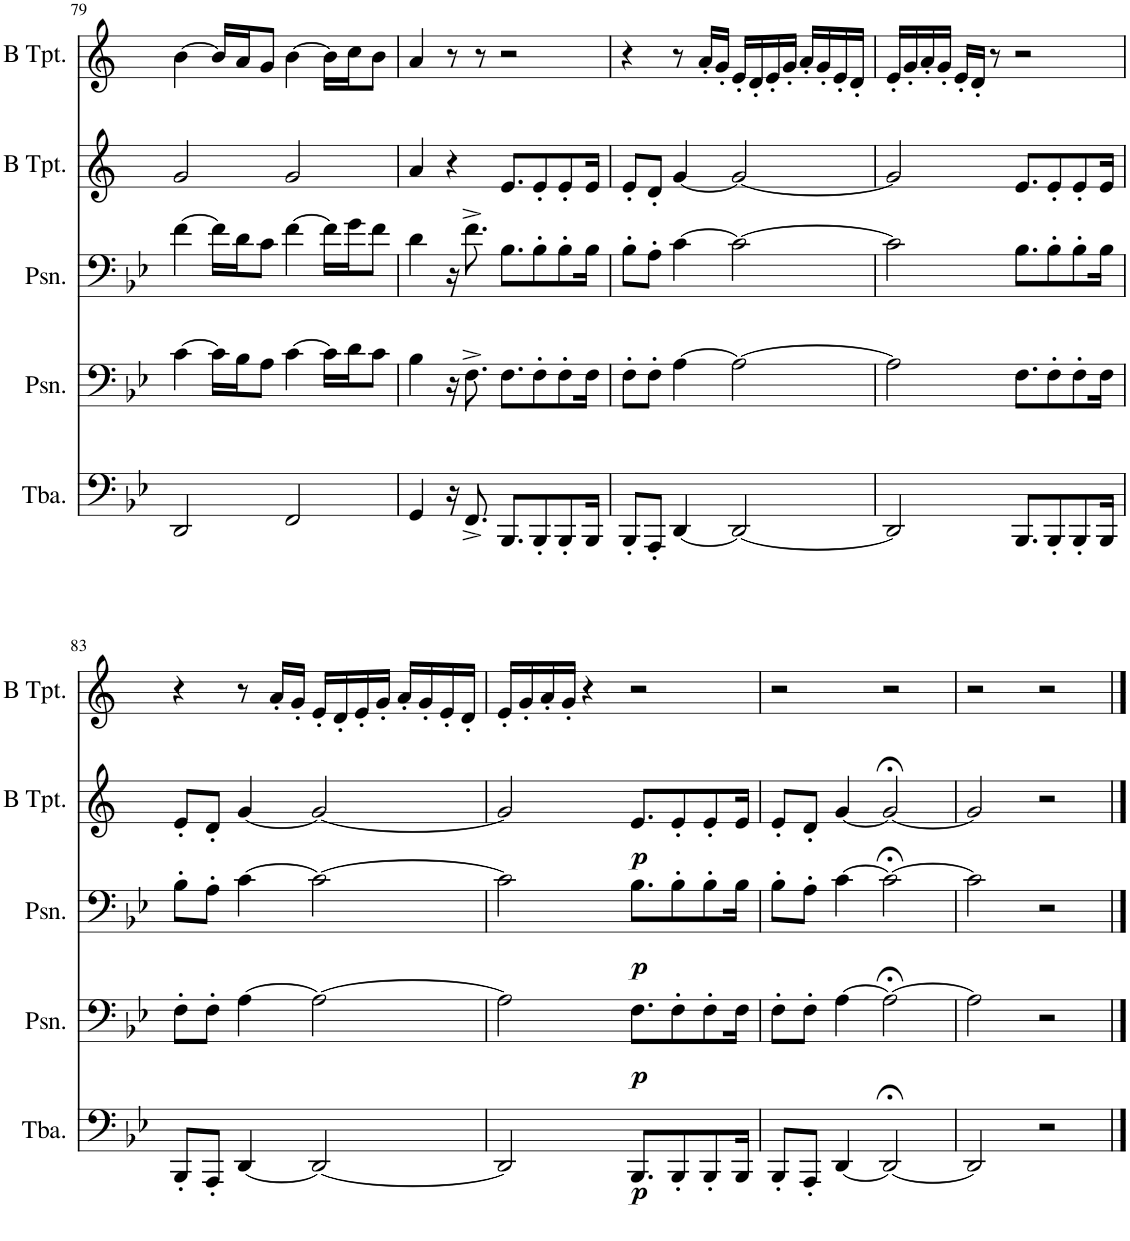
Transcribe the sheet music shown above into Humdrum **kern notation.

**kern	**dynam	**kern	**dynam	**kern	**dynam	**kern	**dynam	**kern
*part5	*part5	*part4	*part4	*part3	*part3	*part2	*part2	*part1
*staff5	*staff5	*staff4	*staff4	*staff3	*staff3	*staff2	*staff2	*staff1
*I"Tuba	*	*I"Posaune	*	*I"Posaune	*	*I"Trompete in B	*	*I"Trompete in B
*I'Tba.	*	*I'Psn.	*	*I'Psn.	*	*	*	*
!!LO:PB:g=z
*clefF4	*	*clefF4	*	*clefF4	*	*clefG2	*	*clefG2
*	*	*	*	*	*	*Trd1c2	*	*Trd1c2
*k[b-e-]	*	*k[b-e-]	*	*k[b-e-]	*	*k[]	*	*k[]
*M4/4	*	*M4/4	*	*M4/4	*	*M4/4	*	*M4/4
=79	=79	=79	=79	=79	=79	=79	=79	=79
2DD/	.	[4c\	.	[4f\	.	2g/	.	[4b\
.	.	16c\LL]	.	16f\LL]	.	.	.	16b/LL]
.	.	16B-\J	.	16d\J	.	.	.	16a/J
.	.	8A\J	.	8c\J	.	.	.	8g/J
2FF/	.	[4c\	.	[4f\	.	2g/	.	[4b\
.	.	16c\LL]	.	16f\LL]	.	.	.	16b\LL]
.	.	16d\J	.	16g\J	.	.	.	16cc\J
.	.	8c\J	.	8f\J	.	.	.	8b\J
=80	=80	=80	=80	=80	=80	=80	=80	=80
4GG/	.	4B-\	.	4d\	.	4a/	.	4a/
16r	.	16r	.	16r	.	4r	.	8r
8.FF^/	.	8.F^\	.	8.f^\	.	.	.	.
.	.	.	.	.	.	.	.	8r
8.BBB-/L	.	8.F\L	.	8.B-\L	.	8.e/L	.	2r
8BBB-'/	.	8F'\	.	8B-'\	.	8e'/	.	.
8BBB-'/	.	8F'\	.	8B-'\	.	8e'/	.	.
16BBB-/Jk	.	16F\Jk	.	16B-\Jk	.	16e/Jk	.	.
=81	=81	=81	=81	=81	=81	=81	=81	=81
8BBB-'/L	.	8F'\L	.	8B-'\L	.	8e'/L	.	4r
8AAA'/J	.	8F'\J	.	8A'\J	.	8d'/J	.	.
[4DD/	.	[4A\	.	[4c\	.	[4g/	.	8r
.	.	.	.	.	.	.	.	16a'/LL
.	.	.	.	.	.	.	.	16g'/JJ
2DD/_	.	2A\_	.	2c\_	.	2g/_	.	16e'/LL
.	.	.	.	.	.	.	.	16d'/
.	.	.	.	.	.	.	.	16e'/
.	.	.	.	.	.	.	.	16g'/JJ
.	.	.	.	.	.	.	.	16a'/LL
.	.	.	.	.	.	.	.	16g'/
.	.	.	.	.	.	.	.	16e'/
.	.	.	.	.	.	.	.	16d'/JJ
=82	=82	=82	=82	=82	=82	=82	=82	=82
2DD/]	.	2A\]	.	2c\]	.	2g/]	.	16e'/LL
.	.	.	.	.	.	.	.	16g'/
.	.	.	.	.	.	.	.	16a'/
.	.	.	.	.	.	.	.	16g'/JJ
.	.	.	.	.	.	.	.	16e'/LL
.	.	.	.	.	.	.	.	16d'/JJ
.	.	.	.	.	.	.	.	8r
8.BBB-/L	.	8.F\L	.	8.B-\L	.	8.e/L	.	2r
8BBB-'/	.	8F'\	.	8B-'\	.	8e'/	.	.
8BBB-'/	.	8F'\	.	8B-'\	.	8e'/	.	.
16BBB-/Jk	.	16F\Jk	.	16B-\Jk	.	16e/Jk	.	.
!!LO:LB:g=z
=83	=83	=83	=83	=83	=83	=83	=83	=83
8BBB-'/L	.	8F'\L	.	8B-'\L	.	8e'/L	.	4r
8AAA'/J	.	8F'\J	.	8A'\J	.	8d'/J	.	.
[4DD/	.	[4A\	.	[4c\	.	[4g/	.	8r
.	.	.	.	.	.	.	.	16a'/LL
.	.	.	.	.	.	.	.	16g'/JJ
2DD/_	.	2A\_	.	2c\_	.	2g/_	.	16e'/LL
.	.	.	.	.	.	.	.	16d'/
.	.	.	.	.	.	.	.	16e'/
.	.	.	.	.	.	.	.	16g'/JJ
.	.	.	.	.	.	.	.	16a'/LL
.	.	.	.	.	.	.	.	16g'/
.	.	.	.	.	.	.	.	16e'/
.	.	.	.	.	.	.	.	16d'/JJ
=84	=84	=84	=84	=84	=84	=84	=84	=84
2DD/]	.	2A\]	.	2c\]	.	2g/]	.	16e'/LL
.	.	.	.	.	.	.	.	16g'/
.	.	.	.	.	.	.	.	16a'/
.	.	.	.	.	.	.	.	16g'/JJ
.	.	.	.	.	.	.	.	4r
!	!LO:DY:b	!	!LO:DY:b	!	!LO:DY:b	!	!LO:DY:b	!
8.BBB-/L	p	8.F\L	p	8.B-\L	p	8.e/L	p	2r
8BBB-'/	.	8F'\	.	8B-'\	.	8e'/	.	.
8BBB-'/	.	8F'\	.	8B-'\	.	8e'/	.	.
16BBB-/Jk	.	16F\Jk	.	16B-\Jk	.	16e/Jk	.	.
=85	=85	=85	=85	=85	=85	=85	=85	=85
8BBB-'/L	.	8F'\L	.	8B-'\L	.	8e'/L	.	2r
8AAA'/J	.	8F'\J	.	8A'\J	.	8d'/J	.	.
[4DD/	.	[4A\	.	[4c\	.	[4g/	.	.
2DD;</_	.	2A;<\_	.	2c;<\_	.	2g;</_	.	2r
=86	=86	=86	=86	=86	=86	=86	=86	=86
2DD/]	.	2A\]	.	2c\]	.	2g/]	.	2r
2r	.	2r	.	2r	.	2r	.	2r
==	==	==	==	==	==	==	==	==
*-	*-	*-	*-	*-	*-	*-	*-	*-
